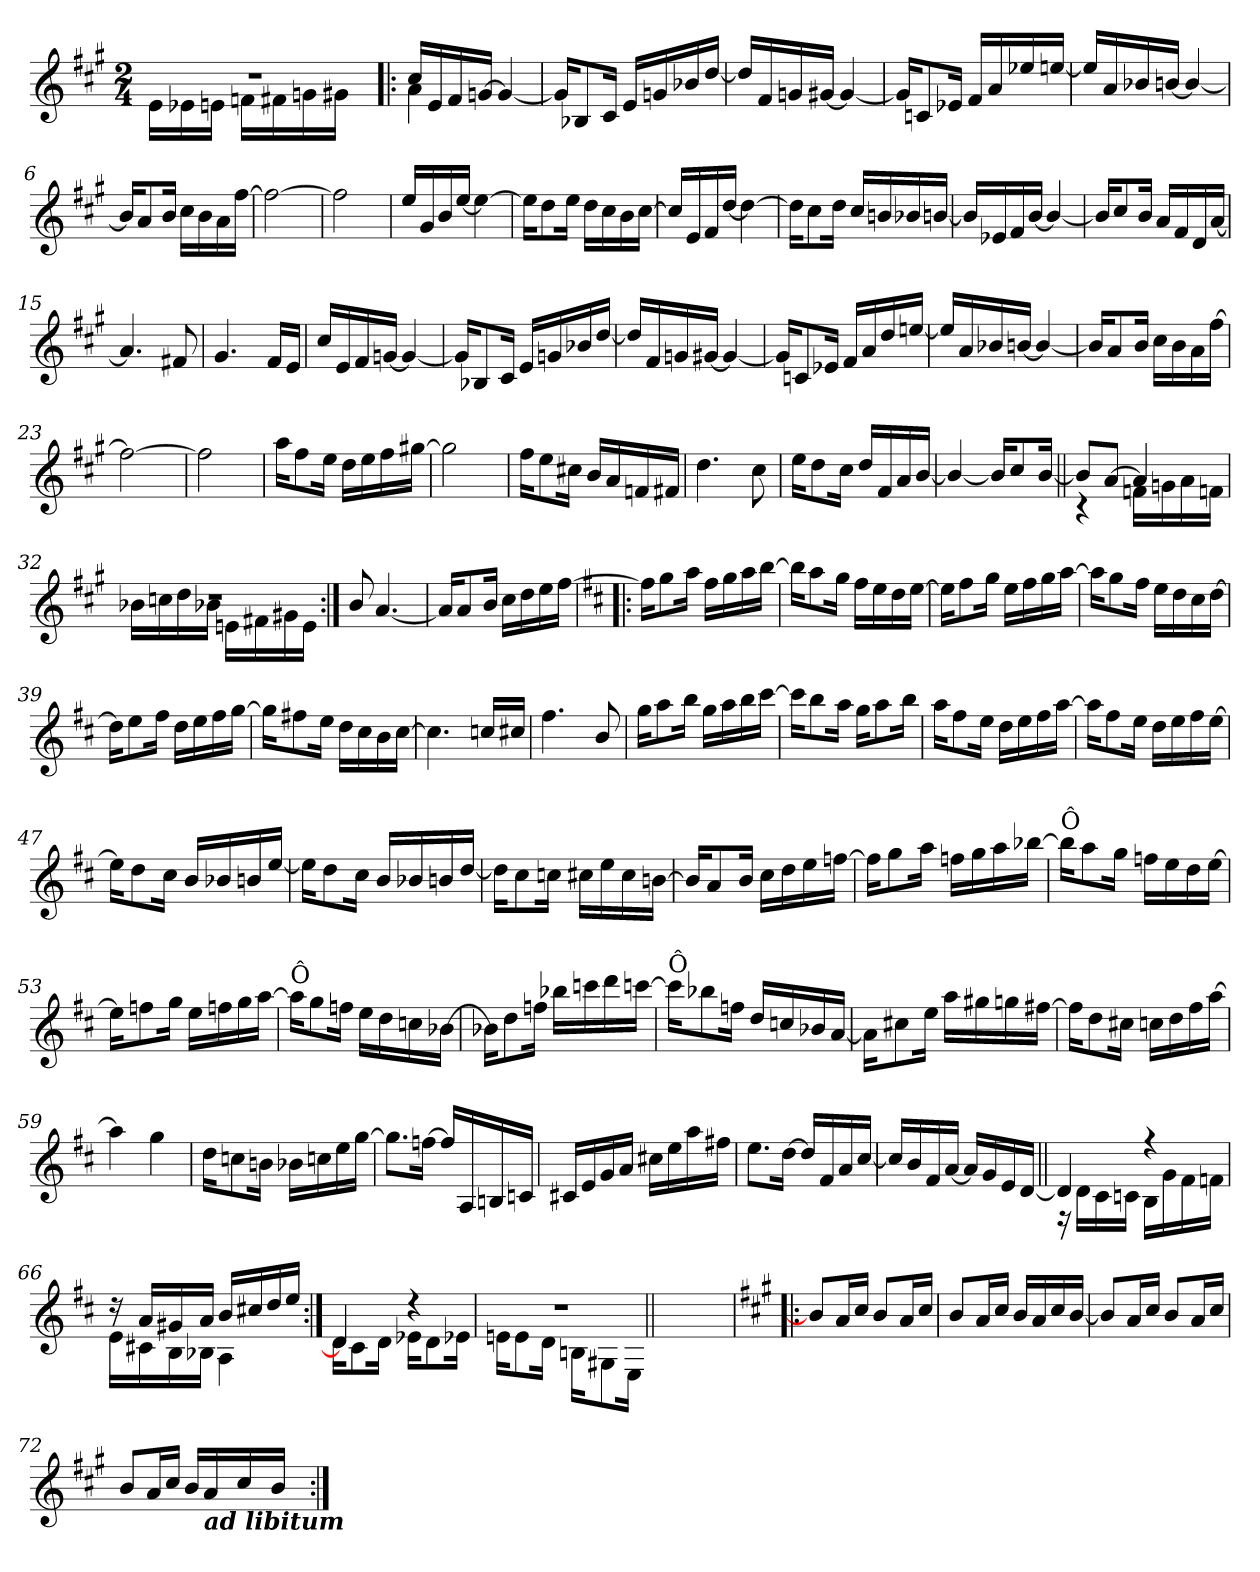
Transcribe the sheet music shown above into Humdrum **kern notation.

**kern
*part1
*staff1
*clefG2
*k[f#c#g#]
*A:
*M2/4
=
*^
2r	16e\LL
.	16e-X\
.	16en\JJ
.	16fn\LL
.	16f#X\
.	16gn\
.	16g#X\JJ
.	16ryy
=1!|:	=1!|:
16cc#/LL	4a\
16e/	.
16f#/	.
[>16gn/JJ	.
4g/_	4ryy
*v	*v
=2
16gn/KL]
8B-X/
16c#/Jk
16e/LL
16gn/
16b-X/
[16dd/JJ
=3
16dd/LL]
16f#/
16gn/
[16g#X/JJ
4g#/_
=4
16g#/KL]
8cn/
16e-X/Jk
16f#/LL
16a/
16ee-X/
[16een/JJ
!!LO:LB:g=z
=5
16ee/LL]
16a/
16b-X/
[16bn/JJ
4b/_
=6
16b/KL]
8a/
16b/Jk
16cc#\LL
16b\
16a\
[16ff#\JJ
=7
2ff#\_
=8
2ff#\]
=9
16ee/LL
16g#/
16b/
[16ee/JJ
4ee\_
=10
16ee\KL]
8dd\
16ee\Jk
16dd\LL
16cc#\
16b\
[16cc#\JJ
!!LO:LB:g=z
=11
16cc#/LL]
16e/
16f#/
[16dd/JJ
4dd\_
=12
16dd\KL]
8cc#\
16dd\Jk
16cc#/LL
16bn/
16b-X/
[16bn/JJ
=13
16b/LL]
16e-X/
16f#/
[16b/JJ
4b/_
=14
16b/KL]
8cc#/
16b/Jk
16a/LL
16f#/
16d/
[16a/JJ
=15
4.a/]
8f#X/
!!LO:LB:g=z
=16
4.g#/
16f#/LL
16e/JJ
=17
16cc#/LL
16e/
16f#/
[16gn/JJ
4g/_
=18
16gn/KL]
8B-X/
16c#/Jk
16e/LL
16gn/
16b-X/
[16dd/JJ
=19
16dd/LL]
16f#/
16gn/
[16g#X/JJ
4g#/_
=20
16g#/KL]
8cn/
16e-X/Jk
16f#/LL
16a/
16dd/
[16een/JJ
!!LO:LB:g=z
=21
16ee/LL]
16a/
16b-X/
[16bn/JJ
4b/_
=22
16b/KL]
8a/
16b/Jk
16cc#\LL
16b\
16a\
[16ff#\JJ
=23
2ff#\_
=24
2ff#\]
=25
16aa\KL
8ff#\
16ee\Jk
16dd\LL
16ee\
16ff#\
[16gg#X\JJ
!!LO:LB:g=z
=26
2gg#\]
=27
16ff#\KL
8ee\
16cc#X\Jk
16b/LL
16a/
16fn/
16f#X/JJ
=28
4.dd\
8cc#\
=29
16ee\KL
8dd\
16cc#\Jk
16dd/LL
16f#/
16a/
[16b/JJ
=30
4b/_
16b/KL]
8cc#/
[16b/Jk
!!LO:LB:g=z
=31||
*^
8b/L]	4rc
[>8a/J	.
4a/]	16fn\LL
.	16gn\
.	16a\
.	16fn\JJ
=32	=32
2rdd	16b-X\LL
.	16ccn\
.	16dd\
.	16b-X\JJ
.	16en\LL
.	16f#X\
.	16g#X\
.	16e\JJ
*v	*v
=33:|!
8b/
[4.a/
=34
16a/KL]
8a/
16b/Jk
16cc#\LL
16dd\
16ee\
[16ff#\JJ
!!LO:LB:g=z
=35!|:
*k[f#c#]
*D:
16ff#\KL]
8gg\
16aa\Jk
16ff#\LL
16gg\
16aa\
[16bb\JJ
=36
16bb\KL]
8aa\
16gg\Jk
16ff#\LL
16ee\
16dd\
[16ee\JJ
=37
16ee\KL]
8ff#\
16gg\Jk
16ee\LL
16ff#\
16gg\
[16aa\JJ
=38
16aa\KL]
8gg\
16ff#\Jk
16ee\LL
16dd\
16cc#\
[16dd\JJ
=39
16dd\KL]
8ee\
16ff#\Jk
16dd\LL
16ee\
16ff#\
[16gg\JJ
!!LO:LB:g=z
=40
16gg\KL]
8ff#X\
16ee\Jk
16dd\LL
16cc#\
16b\
[16cc#\JJ
=41
4.cc#\]
16ccn/LL
16cc#X/JJ
=42
4.ff#\
8b/
=43
16gg\KL
8aa\
16bb\Jk
16gg\LL
16aa\
16bb\
[16ccc#\JJ
=44
16ccc#\KL]
8bb\
16aa\Jk
16gg\KL
8aa\
16bb\Jk
!!LO:PB:g=z
=45
16aa\KL
8ff#\
16ee\Jk
16dd\LL
16ee\
16ff#\
[16aa\JJ
=46
16aa\KL]
8ff#\
16ee\Jk
16dd\LL
16ee\
16ff#\
[16ee\JJ
=47
16ee\KL]
8dd\
16cc#\Jk
16b/LL
16b-X/
16bn/
[16ee/JJ
=48
16ee\KL]
8dd\
16cc#\Jk
16b/LL
16b-X/
16bn/
[16dd/JJ
!!LO:LB:g=z
=49
16dd\KL]
8cc#\
16ccn\Jk
16cc#X\LL
16ee\
16cc#\
[16bn\JJ
=50
16b/KL]
8a/
16b/Jk
16cc#\LL
16dd\
16ee\
[16ffn\JJ
=51
16ffn\KL]
8gg\
16aa\Jk
16ffn\LL
16gg\
16aa\
[16bb-X\JJ
=52
!LO:TX:a:t=Ô
16bb-\KL]
8aa\
16gg\Jk
16ffn\LL
16ee\
16dd\
[16ee\JJ
!!LO:LB:g=z
=53
16ee\KL]
8ffn\
16gg\Jk
16ee\LL
16ffn\
16gg\
[16aa\JJ
=54
!LO:TX:a:t=Ô
16aa\KL]
8gg\
16ffn\Jk
16ee\LL
16dd\
16ccn\
[16b-X\JJ
=55
16b-X\KL]
8dd\
16ffn\Jk
16bb-X\LL
16cccn\
16ddd\
[16cccn\JJ
=56
!LO:TX:a:t=Ô
16ccc\KL]
8bb-X\
16ffn\Jk
16dd/LL
16ccn/
16b-X/
[16a/JJ
!!LO:LB:g=z
=57
16a\KL]
8cc#X\
16ee\Jk
16aa\LL
16gg#X\
16ggn\
[16ff#X\JJ
=58
16ff#\KL]
8dd\
16cc#X\Jk
16ccn\LL
16dd\
16ff#\
[16aa\JJ
=59
4aa\]
4gg\
=60
16dd\KL
8ccn\
16bn\Jk
16b-X\LL
16ccn\
16ee\
[16gg\JJ
!!LO:LB:g=z
=61
8.gg\L]
[16ffn\Jk
16ff/LL]
16A/
16Bn/
16cn/JJ
=62
16c#X/LL
16e/
16g/
16a/JJ
16cc#X\LL
16ee\
16aa\
16ff#X\JJ
=63
8.ee\L
[16dd\Jk
16dd/LL]
16f#/
16a/
[16cc#/JJ
=64
16cc#/LL]
16b/
16f#/
[16a/JJ
16a/LL]
16g/
16e/
[16d/JJ
!!LO:LB:g=z
=65||
*^
4d/]	16rF
.	16d\LL
.	16c#\
.	16cn\JJ
4r	16B\LL
.	16g\
.	16f#\
.	16fn\JJ
=66	=66
16rcc	16e\LL
16a/LL	16c#X\
16g#X/	16B\
16a/JJ	16B-X\JJ
16b/LL	4A\
16cc#X/	.
16dd/	.
16ee/JJ	.
=67:|!	=67:|!
4d/]	16d\KL
.	8c#\
.	16d\Jk
4rdd	16e-X\KL
.	8d\
.	16e-X\Jk
=68	=68
2r	16en\KL
.	8e\
.	16d\Jk
.	16Bn\KL
.	8G#X\
.	16E\Jk
*v	*v
=68X681||
2ryy
!!LO:LB:g=z
=69!|:
*k[f#c#g#]
*A:
8b/L]
16a/L
16cc#/JJ
8b/L
16a/L
16cc#/JJ
=70
8b/L
16a/L
16cc#/JJ
16b/LL
16a/
16cc#/
[16b/JJ
=71
8b/L]
16a/L
16cc#/JJ
8b/L
16a/L
16cc#/JJ
=72
8b/L
16a/L
16cc#/JJ
16b/LL
!LO:TX:b:Bi:t=ad libitum
16a/
16cc#/
16b/JJ
=:|!
*-
